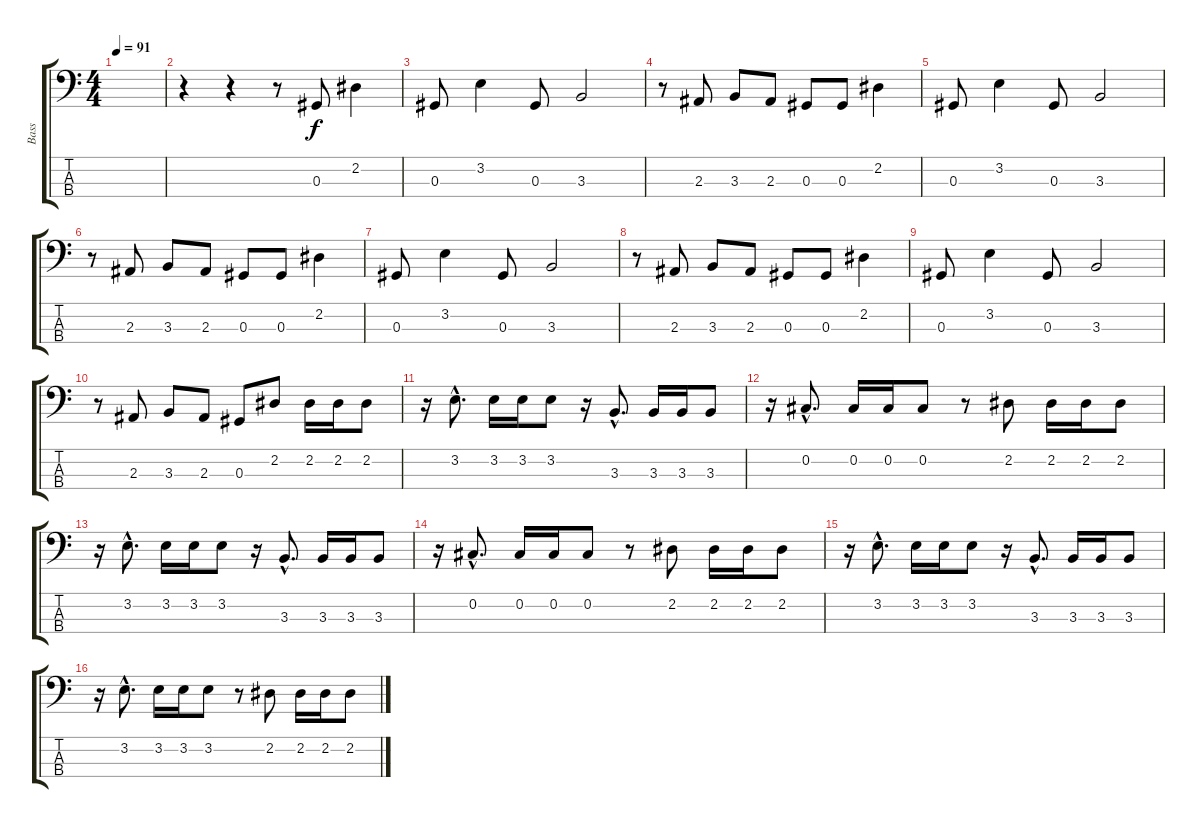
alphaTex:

\track ("Bass" "Bass") {instrument electricbasspick}
\staff {score tabs}
\tuning (Gb2 Db2 Ab1 Eb1) {hide}
\ts (4 4)
\tempo 91
\clef f4
\ks c
|
r.4 r.4 r.8 0.3.8 2.2.4 |
0.3.8 3.2.4 0.3.8 3.3.2 |
r.8 2.3.8 3.3.8 2.3.8 0.3.8 0.3.8 2.2.4 |
0.3.8 3.2.4 0.3.8 3.3.2 |
r.8 2.3.8 3.3.8 2.3.8 0.3.8 0.3.8 2.2.4 |
0.3.8 3.2.4 0.3.8 3.3.2 |
r.8 2.3.8 3.3.8 2.3.8 0.3.8 0.3.8 2.2.4 |
0.3.8 3.2.4 0.3.8 3.3.2 |
r.8 2.3.8 3.3.8 2.3.8 0.3.8 2.2.8{volume 10} 2.2.16 2.2.16 2.2.8 |
r.16 3.2{hac}.8{d} 3.2.16 3.2.16 3.2.8 r.16 3.3{hac}.8{d} 3.3.16 3.3.16 3.3.8 |
r.16 0.2{hac}.8{d} 0.2.16 0.2.16 0.2.8 r.8 2.2.8 2.2.16 2.2.16 2.2.8 |
r.16 3.2{hac}.8{d} 3.2.16 3.2.16 3.2.8 r.16 3.3{hac}.8{d} 3.3.16 3.3.16 3.3.8 |
r.16 0.2{hac}.8{d} 0.2.16 0.2.16 0.2.8 r.8 2.2.8 2.2.16 2.2.16 2.2.8 |
r.16 3.2{hac}.8{d} 3.2.16 3.2.16 3.2.8 r.16 3.3{hac}.8{d} 3.3.16 3.3.16 3.3.8 |
r.16 3.2{hac}.8{d} 3.2.16 3.2.16 3.2.8 r.8 2.2.8 2.2.16 2.2.16 2.2.8
